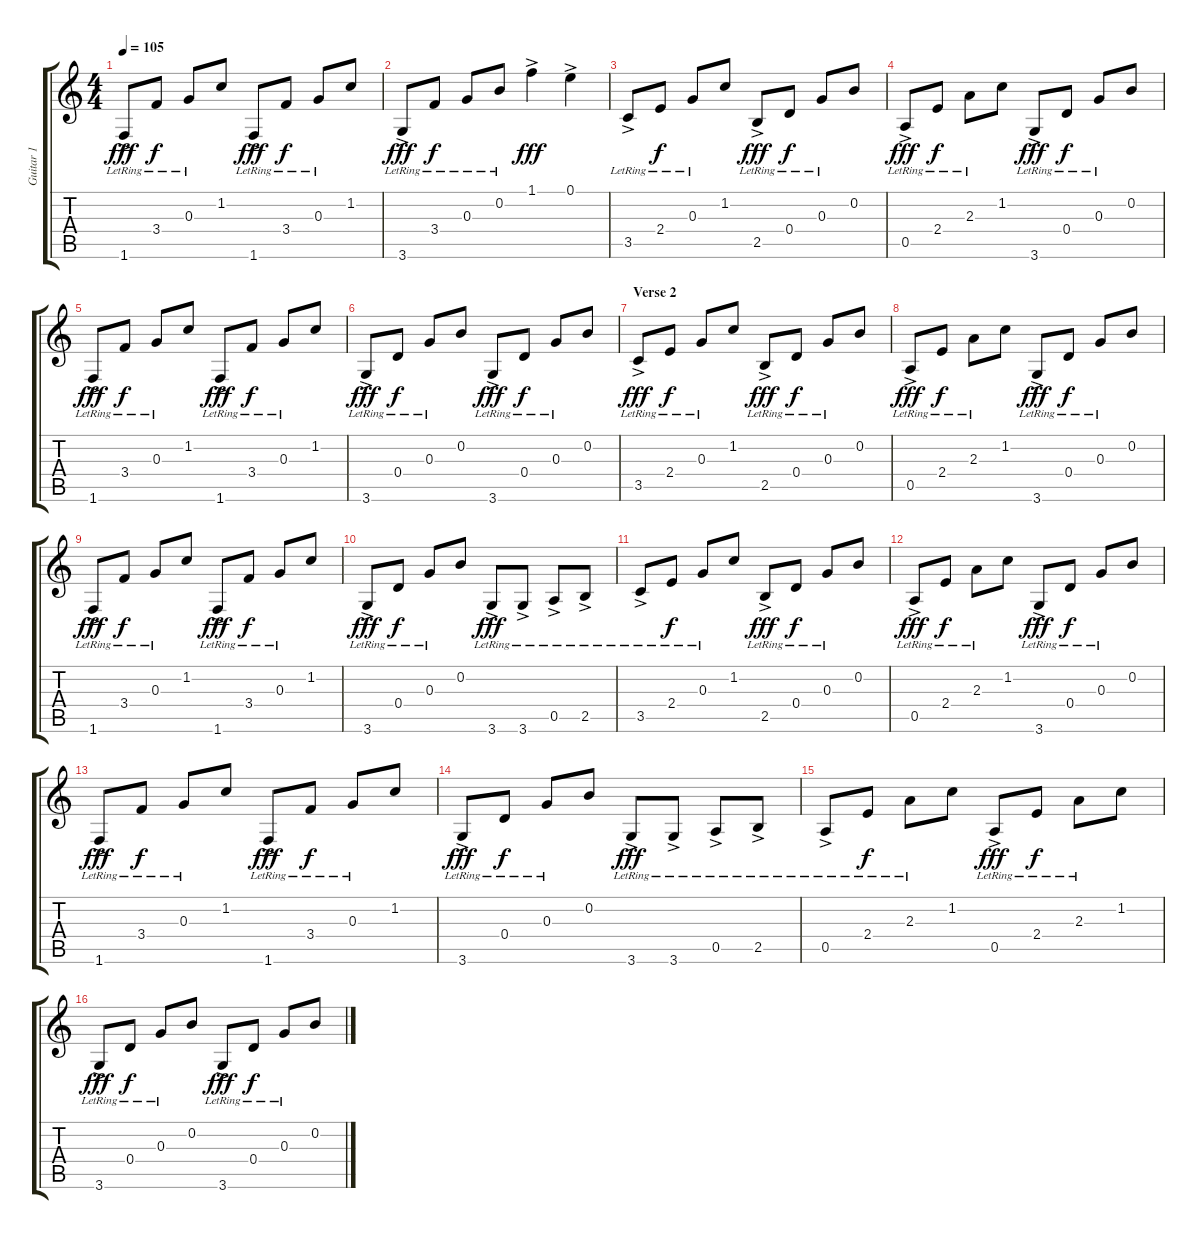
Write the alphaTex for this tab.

\track ("Guitar 1" "Guitar 1") {instrument acousticguitarsteel}
\staff {score tabs}
\tuning (E4 B3 G3 D3 A2 E2) {hide}
\ts (4 4)
\tempo 105
\clef g2
\ks c
1.6{ac lr}.8{dy fff} 3.4{lr}.8{dy f} 0.3{lr}.8 1.2.8 1.6{ac lr}.8{dy fff} 3.4{lr}.8{dy f} 0.3{lr}.8 1.2.8 |
3.6{ac lr}.8{dy fff} 3.4{lr}.8{dy f} 0.3{lr}.8 0.2{lr}.8 1.1{ac}.4{dy fff} 0.1{ac}.4 |
3.5{ac lr}.8 2.4{lr}.8{dy f} 0.3{lr}.8 1.2.8 2.5{ac lr}.8{dy fff} 0.4{lr}.8{dy f} 0.3{lr}.8 0.2.8 |
0.5{ac lr}.8{dy fff} 2.4{lr}.8{dy f} 2.3{lr}.8 1.2.8 3.6{ac lr}.8{dy fff} 0.4{lr}.8{dy f} 0.3{lr}.8 0.2.8 |
1.6{ac lr}.8{dy fff} 3.4{lr}.8{dy f} 0.3{lr}.8 1.2.8 1.6{ac lr}.8{dy fff} 3.4{lr}.8{dy f} 0.3{lr}.8 1.2.8 |
3.6{ac lr}.8{dy fff} 0.4{lr}.8{dy f} 0.3{lr}.8 0.2.8 3.6{ac lr}.8{dy fff} 0.4{lr}.8{dy f} 0.3{lr}.8 0.2.8 |
\section ("" "Verse 2")
3.5{ac lr}.8{dy fff} 2.4{lr}.8{dy f} 0.3{lr}.8 1.2.8 2.5{ac lr}.8{dy fff} 0.4{lr}.8{dy f} 0.3{lr}.8 0.2.8 |
0.5{ac lr}.8{dy fff} 2.4{lr}.8{dy f} 2.3{lr}.8 1.2.8 3.6{ac lr}.8{dy fff} 0.4{lr}.8{dy f} 0.3{lr}.8 0.2.8 |
1.6{ac lr}.8{dy fff} 3.4{lr}.8{dy f} 0.3{lr}.8 1.2.8 1.6{ac lr}.8{dy fff} 3.4{lr}.8{dy f} 0.3{lr}.8 1.2.8 |
3.6{ac lr}.8{dy fff} 0.4{lr}.8{dy f} 0.3{lr}.8 0.2.8 3.6{ac lr}.8{dy fff} 3.6{ac lr}.8 0.5{ac lr}.8 2.5{ac lr}.8 |
3.5{ac lr}.8 2.4{lr}.8{dy f} 0.3{lr}.8 1.2.8 2.5{ac lr}.8{dy fff} 0.4{lr}.8{dy f} 0.3{lr}.8 0.2.8 |
0.5{ac lr}.8{dy fff} 2.4{lr}.8{dy f} 2.3{lr}.8 1.2.8 3.6{ac lr}.8{dy fff} 0.4{lr}.8{dy f} 0.3{lr}.8 0.2.8 |
1.6{ac lr}.8{dy fff} 3.4{lr}.8{dy f} 0.3{lr}.8 1.2.8 1.6{ac lr}.8{dy fff} 3.4{lr}.8{dy f} 0.3{lr}.8 1.2.8 |
3.6{ac lr}.8{dy fff} 0.4{lr}.8{dy f} 0.3{lr}.8 0.2.8 3.6{ac lr}.8{dy fff} 3.6{ac lr}.8 0.5{ac lr}.8 2.5{ac lr}.8 |
0.5{ac lr}.8 2.4{lr}.8{dy f} 2.3{lr}.8 1.2.8 0.5{ac lr}.8{dy fff} 2.4{lr}.8{dy f} 2.3{lr}.8 1.2.8 |
3.6{ac lr}.8{dy fff} 0.4{lr}.8{dy f} 0.3{lr}.8 0.2.8 3.6{ac lr}.8{dy fff} 0.4{lr}.8{dy f} 0.3{lr}.8 0.2.8
